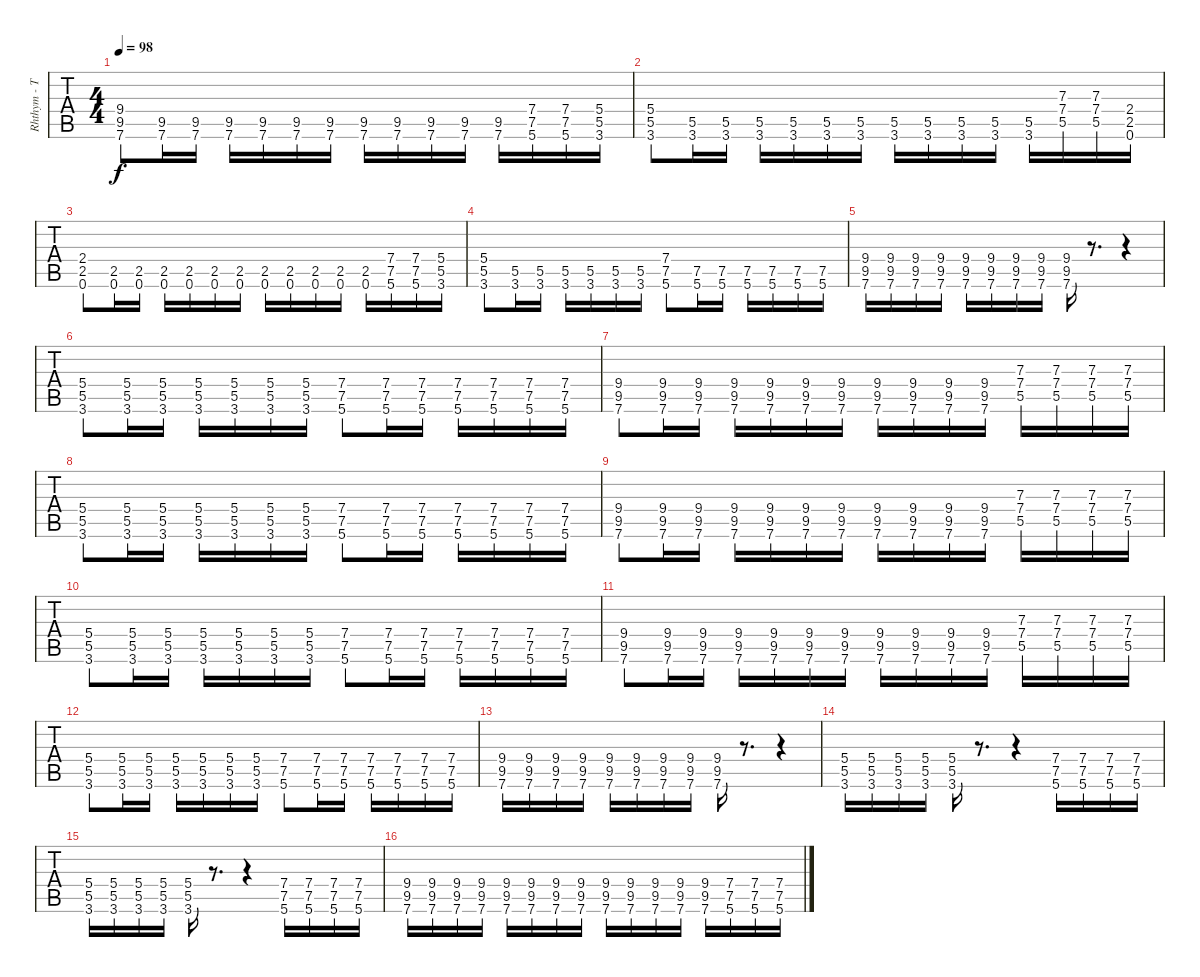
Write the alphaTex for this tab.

\track ("Rhthym - Tim" "Rhthym - T") {instrument distortionguitar}
\staff {tabs}
\tuning (Eb4 Bb3 Gb3 Db3 Ab2 Eb2) {hide}
\ts (4 4)
\tempo 98
\clef g2
\ks c
(9.4 9.5 7.6).8{dy f} (9.5 7.6).16 (9.5 7.6).16 (9.5 7.6).16 (9.5 7.6).16 (9.5 7.6).16 (9.5 7.6).16 (9.5 7.6).16 (9.5 7.6).16 (9.5 7.6).16 (9.5 7.6).16 (9.5 7.6).16 (7.4 7.5 5.6).16 (7.4 7.5 5.6).16 (5.4 5.5 3.6).16 |
(5.4 5.5 3.6).8 (5.5 3.6).16 (5.5 3.6).16 (5.5 3.6).16 (5.5 3.6).16 (5.5 3.6).16 (5.5 3.6).16 (5.5 3.6).16 (5.5 3.6).16 (5.5 3.6).16 (5.5 3.6).16 (5.5 3.6).16 (7.3 7.4 5.5).16 (7.3 7.4 5.5).16 (2.4 2.5 0.6).16 |
(2.4 2.5 0.6).8 (2.5 0.6).16 (2.5 0.6).16 (2.5 0.6).16 (2.5 0.6).16 (2.5 0.6).16 (2.5 0.6).16 (2.5 0.6).16 (2.5 0.6).16 (2.5 0.6).16 (2.5 0.6).16 (2.5 0.6).16 (7.4 7.5 5.6).16 (7.4 7.5 5.6).16 (5.4 5.5 3.6).16 |
(5.4 5.5 3.6).8 (5.5 3.6).16 (5.5 3.6).16 (5.5 3.6).16 (5.5 3.6).16 (5.5 3.6).16 (5.5 3.6).16 (7.4 7.5 5.6).8 (7.5 5.6).16 (7.5 5.6).16 (7.5 5.6).16 (7.5 5.6).16 (7.5 5.6).16 (7.5 5.6).16 |
(9.4 9.5 7.6).16 (9.4 9.5 7.6).16 (9.4 9.5 7.6).16 (9.4 9.5 7.6).16 (9.4 9.5 7.6).16 (9.4 9.5 7.6).16 (9.4 9.5 7.6).16 (9.4 9.5 7.6).16 (9.4 9.5 7.6).16 r.8{d} r.4 |
(5.4 5.5 3.6).8 (5.4 5.5 3.6).16 (5.4 5.5 3.6).16 (5.4 5.5 3.6).16 (5.4 5.5 3.6).16 (5.4 5.5 3.6).16 (5.4 5.5 3.6).16 (7.4 7.5 5.6).8 (7.4 7.5 5.6).16 (7.4 7.5 5.6).16 (7.4 7.5 5.6).16 (7.4 7.5 5.6).16 (7.4 7.5 5.6).16 (7.4 7.5 5.6).16 |
(9.4 9.5 7.6).8 (9.4 9.5 7.6).16 (9.4 9.5 7.6).16 (9.4 9.5 7.6).16 (9.4 9.5 7.6).16 (9.4 9.5 7.6).16 (9.4 9.5 7.6).16 (9.4 9.5 7.6).16 (9.4 9.5 7.6).16 (9.4 9.5 7.6).16 (9.4 9.5 7.6).16 (7.3 7.4 5.5).16 (7.3 7.4 5.5).16 (7.3 7.4 5.5).16 (7.3 7.4 5.5).16 |
(5.4 5.5 3.6).8 (5.4 5.5 3.6).16 (5.4 5.5 3.6).16 (5.4 5.5 3.6).16 (5.4 5.5 3.6).16 (5.4 5.5 3.6).16 (5.4 5.5 3.6).16 (7.4 7.5 5.6).8 (7.4 7.5 5.6).16 (7.4 7.5 5.6).16 (7.4 7.5 5.6).16 (7.4 7.5 5.6).16 (7.4 7.5 5.6).16 (7.4 7.5 5.6).16 |
(9.4 9.5 7.6).8 (9.4 9.5 7.6).16 (9.4 9.5 7.6).16 (9.4 9.5 7.6).16 (9.4 9.5 7.6).16 (9.4 9.5 7.6).16 (9.4 9.5 7.6).16 (9.4 9.5 7.6).16 (9.4 9.5 7.6).16 (9.4 9.5 7.6).16 (9.4 9.5 7.6).16 (7.3 7.4 5.5).16 (7.3 7.4 5.5).16 (7.3 7.4 5.5).16 (7.3 7.4 5.5).16 |
(5.4 5.5 3.6).8 (5.4 5.5 3.6).16 (5.4 5.5 3.6).16 (5.4 5.5 3.6).16 (5.4 5.5 3.6).16 (5.4 5.5 3.6).16 (5.4 5.5 3.6).16 (7.4 7.5 5.6).8 (7.4 7.5 5.6).16 (7.4 7.5 5.6).16 (7.4 7.5 5.6).16 (7.4 7.5 5.6).16 (7.4 7.5 5.6).16 (7.4 7.5 5.6).16 |
(9.4 9.5 7.6).8 (9.4 9.5 7.6).16 (9.4 9.5 7.6).16 (9.4 9.5 7.6).16 (9.4 9.5 7.6).16 (9.4 9.5 7.6).16 (9.4 9.5 7.6).16 (9.4 9.5 7.6).16 (9.4 9.5 7.6).16 (9.4 9.5 7.6).16 (9.4 9.5 7.6).16 (7.3 7.4 5.5).16 (7.3 7.4 5.5).16 (7.3 7.4 5.5).16 (7.3 7.4 5.5).16 |
(5.4 5.5 3.6).8 (5.4 5.5 3.6).16 (5.4 5.5 3.6).16 (5.4 5.5 3.6).16 (5.4 5.5 3.6).16 (5.4 5.5 3.6).16 (5.4 5.5 3.6).16 (7.4 7.5 5.6).8 (7.4 7.5 5.6).16 (7.4 7.5 5.6).16 (7.4 7.5 5.6).16 (7.4 7.5 5.6).16 (7.4 7.5 5.6).16 (7.4 7.5 5.6).16 |
(9.4 9.5 7.6).16 (9.4 9.5 7.6).16 (9.4 9.5 7.6).16 (9.4 9.5 7.6).16 (9.4 9.5 7.6).16 (9.4 9.5 7.6).16 (9.4 9.5 7.6).16 (9.4 9.5 7.6).16 (9.4 9.5 7.6).16 r.8{d} r.4 |
(5.4 5.5 3.6).16 (5.4 5.5 3.6).16 (5.4 5.5 3.6).16 (5.4 5.5 3.6).16 (5.4 5.5 3.6).16 r.8{d} r.4 (7.4 7.5 5.6).16 (7.4 7.5 5.6).16 (7.4 7.5 5.6).16 (7.4 7.5 5.6).16 |
(5.4 5.5 3.6).16 (5.4 5.5 3.6).16 (5.4 5.5 3.6).16 (5.4 5.5 3.6).16 (5.4 5.5 3.6).16 r.8{d} r.4 (7.4 7.5 5.6).16 (7.4 7.5 5.6).16 (7.4 7.5 5.6).16 (7.4 7.5 5.6).16 |
(9.4 9.5 7.6).16 (9.4 9.5 7.6).16 (9.4 9.5 7.6).16 (9.4 9.5 7.6).16 (9.4 9.5 7.6).16 (9.4 9.5 7.6).16 (9.4 9.5 7.6).16 (9.4 9.5 7.6).16 (9.4 9.5 7.6).16 (9.4 9.5 7.6).16 (9.4 9.5 7.6).16 (9.4 9.5 7.6).16 (9.4 9.5 7.6).16 (7.4 7.5 5.6).16 (7.4 7.5 5.6).16 (7.4 7.5 5.6).16
